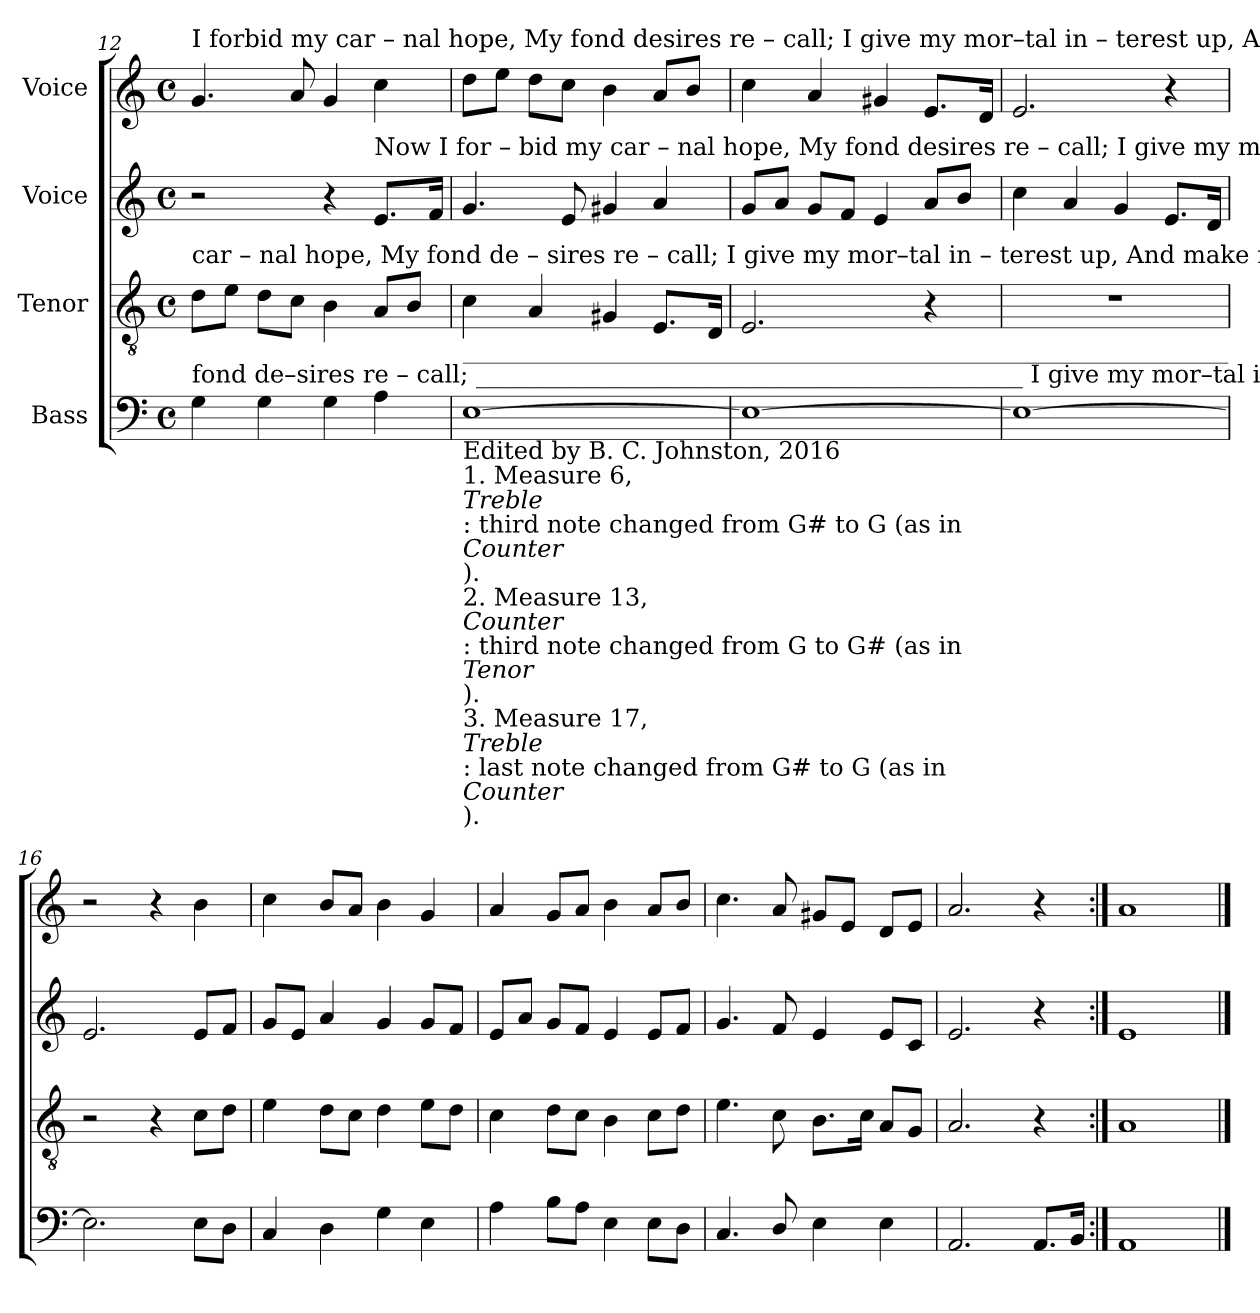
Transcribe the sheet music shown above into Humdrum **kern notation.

**kern	**kern	**kern	**kern
*part4	*part3	*part2	*part1
*staff4	*staff3	*staff2	*staff1
*I"Bass	*I"Tenor	*I"Voice	*I"Voice
*clefF4	*clefGv2	*clefG2	*clefG2
*k[]	*k[]	*k[]	*k[]
*M4/4	*M4/4	*M4/4	*M4/4
*met(c)	*met(c)	*met(c)	*met(c)
=12	=12	=12	=12
!	!	!	!LO:TX:a:t=I          forbid   my          car – nal       hope,   My    fond   desires    re    –    call;                                   I           give    my  mor–tal     in – terest up,   And make  my   God      my       all.
!	!LO:TX:a:t=car – nal   hope,  My     fond    de  –  sires  re   –     call;                                                                               I          give   my    mor–tal    in – terest up,   And  make  my  God      my     all.	!	!
!LO:TX:a:t=fond  de–sires  re   –    call;  _____________________________________________      I        give  my    mor–tal      in – terest up,  And  make  my  God       my      all.     Now	!	!	!
4G!\	8d!\L	2r	4.g!/
.	8e!\J	.	.
4G!\	8d!\L	.	.
.	8c!\J	.	8a!/
4G!\	4B!\	4r	4g!/
!	!	!LO:TX:a:t=Now        I            for – bid   my         car – nal hope,  My    fond desires re – call;     I          give  my    mor–tal    in – terest up,   And make  my  God       my       all.	!
4A!\	8A!/L	8.e!/L	4cc!\
.	8B!/J	.	.
.	.	16f!/Jk	.
=13	=13	=13	=13
!LO:TX:a:t=_______________________________________________________________	!	!	!
!LO:TX:b:t=Edited by B. C. Johnston, 2016	!	!	!
!LO:TX:b:t=1. Measure 6,	!	!	!
!LO:TX:b:i:t=Treble	!	!	!
!LO:TX:b:t=&colon; third note changed from G# to G (as in	!	!	!
!LO:TX:b:i:t=Counter	!	!	!
!LO:TX:b:t=).	!	!	!
!LO:TX:b:t=2. Measure 13,	!	!	!
!LO:TX:b:i:t=Counter	!	!	!
!LO:TX:b:t=&colon; third note changed from G to G# (as in	!	!	!
!LO:TX:b:i:t=Tenor	!	!	!
!LO:TX:b:t=).	!	!	!
!LO:TX:b:t=3. Measure 17,	!	!	!
!LO:TX:b:i:t=Treble	!	!	!
!LO:TX:b:t=&colon; last note changed from G# to G (as in	!	!	!
!LO:TX:b:i:t=Counter	!	!	!
!LO:TX:b:t=).	!	!	!
[1E!	4c!\	4.g!/	8dd!\L
.	.	.	8ee!\J
.	4A!/	.	8dd!\L
.	.	8e!/	8cc!\J
.	4G#X!/	4g#X!/	4b!\
.	8.E!/L	4a!/	8a!/L
.	.	.	8b!/J
.	16D!/Jk	.	.
=14	=14	=14	=14
1E!_	2.E!/	8g!/L	4cc!\
.	.	8a!/J	.
.	.	8g!/L	4a!/
.	.	8f!/J	.
.	.	4e!/	4g#X!/
.	4r	8a!/L	8.e!/L
.	.	8b!/J	.
.	.	.	16d!/Jk
=15	=15	=15	=15
1E!_	1r	4cc!\	2.e!/
.	.	4a!/	.
.	.	4g!/	.
.	.	8.e!/L	4r
.	.	16d!/Jk	.
=16	=16	=16	=16
2.E!\]	2r	2.e!/	2r
.	4r	.	4r
8E!\L	8c!\L	8e!/L	4b!\
8D!\J	8d!\J	8f!/J	.
=17	=17	=17	=17
4C!/	4e!\	8g!/L	4cc!\
.	.	8e!/J	.
4D!\	8d!\L	4a!/	8b!/L
.	8c!\J	.	8a!/J
4G!\	4d!\	4g!/	4b!\
4E!\	8e!\L	8g!/L	4g!/
.	8d!\J	8f!/J	.
=18	=18	=18	=18
4A!\	4c!\	8e!/L	4a!/
.	.	8a!/J	.
8B!\L	8d!\L	8g!/L	8g!/L
8A!\J	8c!\J	8f!/J	8a!/J
4E!\	4B!\	4e!/	4b!\
8E!\L	8c!\L	8e!/L	8a!/L
8D!\J	8d!\J	8f!/J	8b!/J
=19	=19	=19	=19
4.C!/	4.e!\	4.g!/	4.cc!\
8D!/	8c!\	8f!/	8a!/
4E!\	8.B!\L	4e!/	8g#X!/L
.	.	.	8e!/J
.	16c!\Jk	.	.
4E!\	8A!/L	8e!/L	8d!/L
.	8G!/J	8c!/J	8e!/J
=20	=20	=20	=20
2.AA!/	2.A!/	2.e!/	2.a!/
8.AA!/L	4r	4r	4r
16BB!/Jk	.	.	.
=21:|!	=21:|!	=21:|!	=21:|!
1AA!	1A!	1e!	1a!
==	==	==	==
*-	*-	*-	*-
